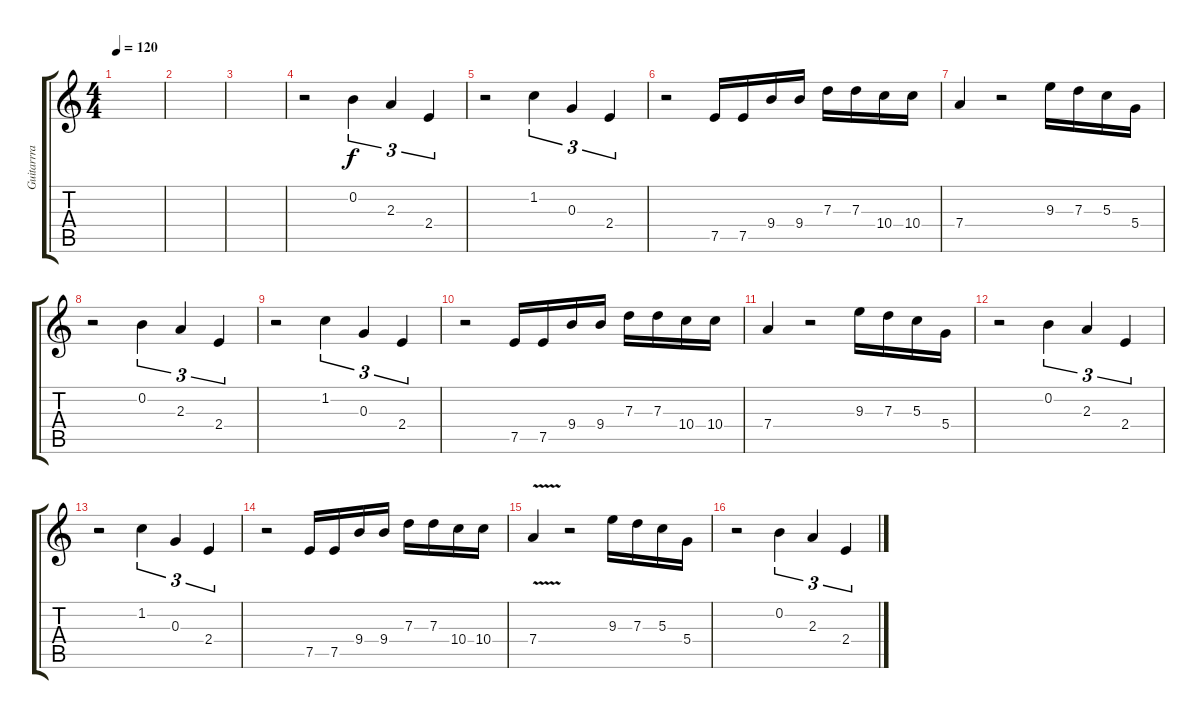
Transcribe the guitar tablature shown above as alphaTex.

\track ("Guitarrra Solo" "Guitarrra ") {instrument distortionguitar}
\staff {score tabs}
\tuning (E4 B3 G3 D3 A2 E2) {hide}
\ts (4 4)
\tempo 120
\clef g2
\ks c
|
|
|
r.2 0.2.4{tu (3 2)} 2.3.4{tu (3 2)} 2.4.4{tu (3 2)} |
r.2 1.2.4{tu (3 2)} 0.3.4{tu (3 2)} 2.4.4{tu (3 2)} |
r.2 7.5.16 7.5.16 9.4.16 9.4.16 7.3.16 7.3.16 10.4.16 10.4.16 |
7.4.4 r.2 9.3.16 7.3.16 5.3.16 5.4.16 |
r.2 0.2.4{tu (3 2)} 2.3.4{tu (3 2)} 2.4.4{tu (3 2)} |
r.2 1.2.4{tu (3 2)} 0.3.4{tu (3 2)} 2.4.4{tu (3 2)} |
r.2 7.5.16 7.5.16 9.4.16 9.4.16 7.3.16 7.3.16 10.4.16 10.4.16 |
7.4.4 r.2 9.3.16 7.3.16 5.3.16 5.4.16 |
r.2 0.2.4{tu (3 2)} 2.3.4{tu (3 2)} 2.4.4{tu (3 2)} |
r.2 1.2.4{tu (3 2)} 0.3.4{tu (3 2)} 2.4.4{tu (3 2)} |
r.2 7.5.16 7.5.16 9.4.16 9.4.16 7.3.16 7.3.16 10.4.16 10.4.16 |
7.4{v}.4 r.2 9.3.16 7.3.16 5.3.16 5.4.16 |
r.2 0.2.4{tu (3 2)} 2.3.4{tu (3 2)} 2.4.4{tu (3 2)}
